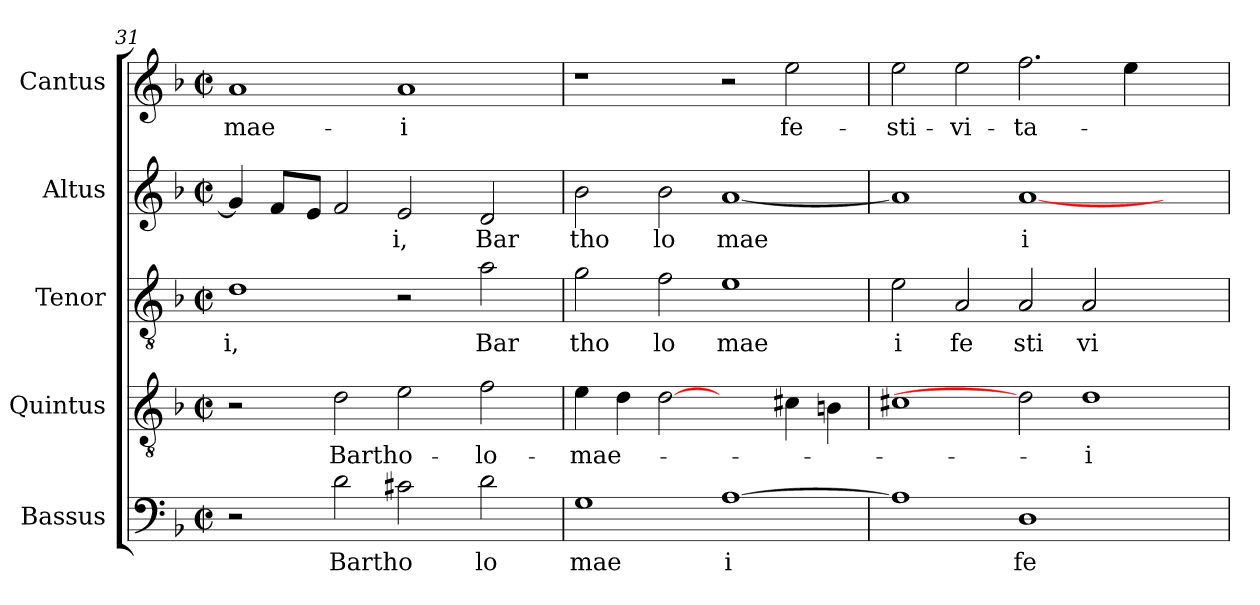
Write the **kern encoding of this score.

**kern	**text	**kern	**text	**kern	**text	**kern	**text	**kern	**text
*part5	*part5	*part4	*part4	*part3	*part3	*part2	*part2	*part1	*part1
*staff5	*staff5	*staff4	*staff4	*staff3	*staff3	*staff2	*staff2	*staff1	*staff1
*I"Bassus	*	*I"Quintus	*	*I"Tenor	*	*I"Altus	*	*I"Cantus	*
!!LO:LB:g=z
*clefF4	*	*clefGv2	*	*clefGv2	*	*clefG2	*	*clefG2	*
*k[b-]	*	*k[b-]	*	*k[b-]	*	*k[b-]	*	*k[b-]	*
*F:	*	*F:	*	*F:	*	*F:	*	*F:	*
*M2/2	*	*M2/2	*	*M2/2	*	*M2/2	*	*M2/2	*
*met(c|)	*	*met(c|)	*	*met(c|)	*	*met(c|)	*	*met(c|)	*
=31	=31	=31	=31	=31	=31	=31	=31	=31	=31
!	!	!	!	!	!LO:LY:b:cj	!	!	!	!LO:LY:b:cj
*	*	*	*	*	*	*^	*	*	*
2r	.	2r	.	1d	i,	4g/]	4ryy	.	1a	mae-
.	.	.	.	.	.	8f/L	16ryy	.	.	.
.	.	.	.	.	.	.	1ryy	.	.	.
.	.	.	.	.	.	8e/J	.	.	.	.
!	!LO:LY:b:cj	!	!LO:LY:b:cj	!	!	!	!	!	!	!
2d\	Bartho	2d\	Bartho-	.	.	2f/	.	.	.	.
!	!	!	!	!	!	!	!	!LO:LY:b:cj	!	!LO:LY:b:cj
2c#X\	.	2e\	.	2r	.	2e/	.	-i,	1a	-i
.	.	.	.	.	.	.	2ryy	.	.	.
!	!LO:LY:b:cj	!	!LO:LY:b:cj	!	!LO:LY:b:cj	!	!	!LO:LY:b:cj	!	!
2d\	lo	2f\	-lo-	2a\	Bar	2d/	.	Bar	.	.
.	.	.	.	.	.	.	8.ryy	.	.	.
=32	=32	=32	=32	=32	=32	=32	=32	=32	=32	=32
!	!LO:LY:b:cj	!	!LO:LY:b	!	!LO:LY:b:cj	!	!	!LO:LY:b:cj	!	!
*	*	*	*	*	*	*v	*v	*	*	*
1G	mae	4e\	-mae-	2g\	tho	2b-\	tho	1r	.
.	.	4d\	.	.	.	.	.	.	.
!	!	!	!	!	!LO:LY:b:cj	!	!LO:LY:b:cj	!	!
.	.	[2d	.	2f\	lo	2b-\	lo	.	.
!	!LO:LY:b:rj	!	!	!	!LO:LY:b:cj	!	!LO:LY:b	!	!
[>1A	i	2ryy	.	1e	mae	[<1a	mae	2r	.
!	!	!	!	!	!	!	!	!	!LO:LY:b:cj
.	.	4c#X\	.	.	.	.	.	2ee\	fe-
.	.	4Bn\	.	.	.	.	.	.	.
=33	=33	=33	=33	=33	=33	=33	=33	=33	=33
!	!	!	!	!	!LO:LY:b:cj	!	!	!	!LO:LY:b:cj
1A]	.	1c#X	.	2e\	i	1a]	.	2ee\	-sti-
!	!	!	!	!	!LO:LY:b:cj	!	!	!	!LO:LY:b:cj
.	.	.	.	2A/	fe	.	.	2ee\	-vi-
!	!LO:LY:b:cj	!	!	!	!LO:LY:b:cj	!	!LO:LY:b:rj	!	!LO:LY:b:cj
1D	fe	2d]	.	2A/	sti	[<1a	i	2.ff\	-ta-
!	!	!	!LO:LY:b:cj	!	!LO:LY:b:cj	!	!	!	!
.	.	1d	-i	2A/	vi	.	.	.	.
.	.	.	.	.	.	.	.	4ee\	.
2ryy	.	.	.	2ryy	.	2ryy	.	2ryy	.
=	=	=	=	=	=	=	=	=	=
*-	*-	*-	*-	*-	*-	*-	*-	*-	*-
